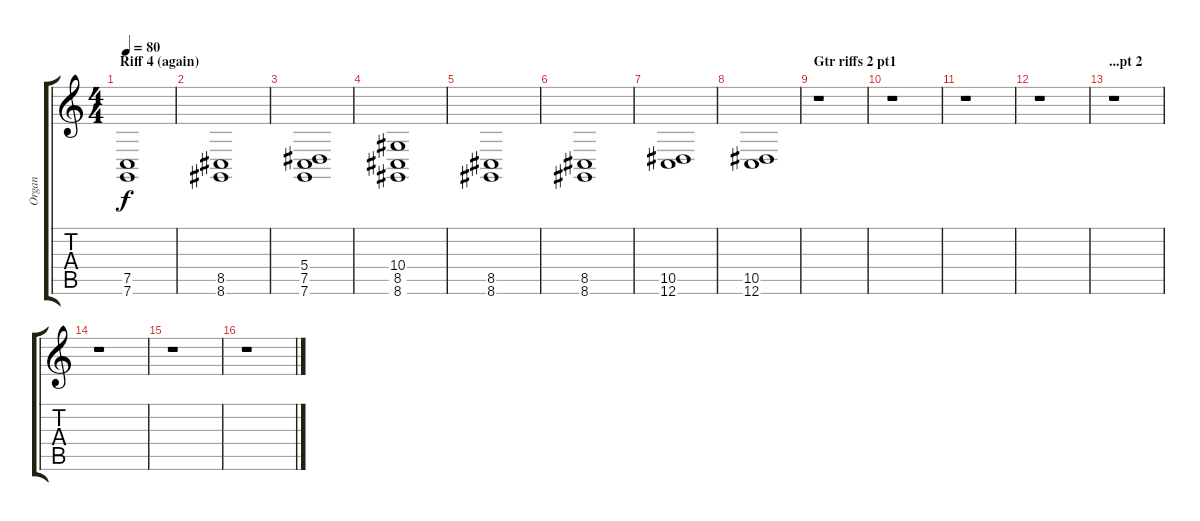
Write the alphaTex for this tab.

\track ("Organ" "Organ") {instrument choiraahs}
\staff {score tabs}
\tuning (C4 G3 Eb3 Bb2 F2 C2) {hide}
\ts (4 4)
\section ("" "Riff 4 (again)")
\tempo 80
\clef g2
\ks c
(7.5 7.6).1{dy f} |
(8.5 8.6).1 |
(5.4 7.5 7.6).1 |
(10.4 8.5 8.6).1 |
(8.5 8.6).1 |
(8.5 8.6).1 |
(10.5 12.6).1 |
(10.5 12.6).1 |
\section ("" "Gtr riffs 2 pt1")
r.1 |
r.1 |
r.1 |
r.1 |
\section ("" "...pt 2")
r.1 |
r.1 |
r.1 |
r.1
